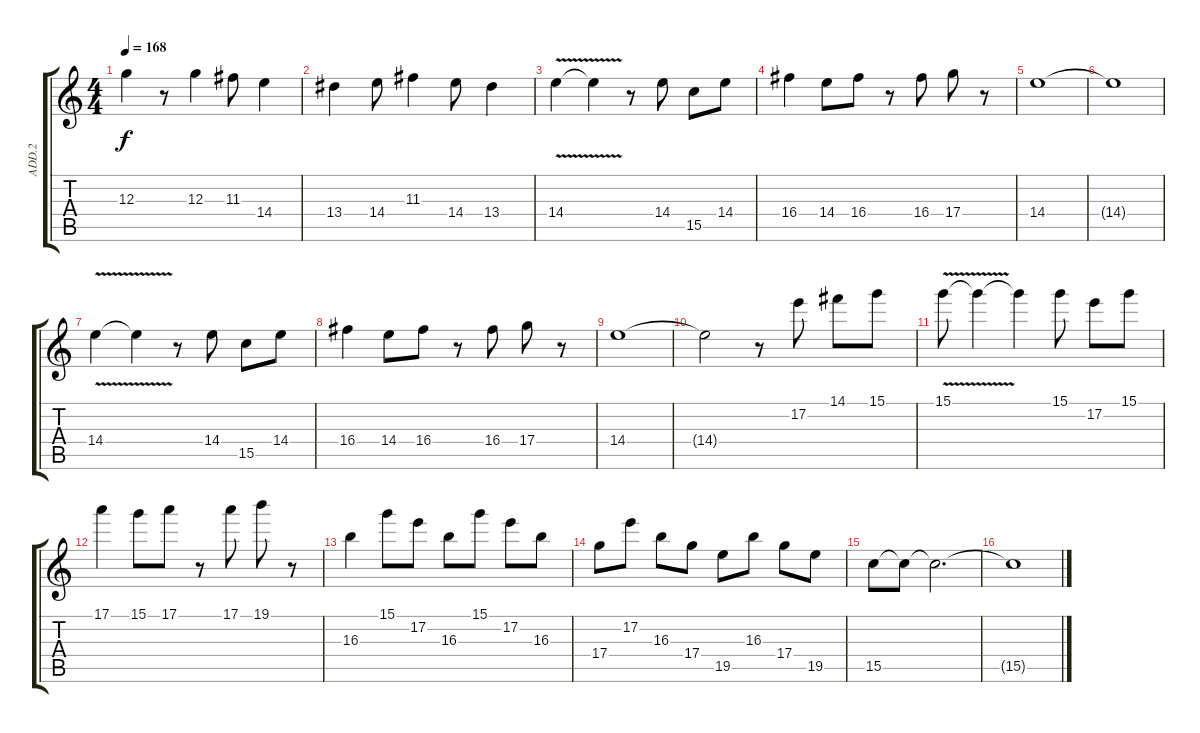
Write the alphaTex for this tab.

\track ("ADD.2" "ADD.2") {instrument overdrivenguitar}
\staff {score tabs}
\tuning (E4 B3 G3 D3 A2 E2) {hide}
\ts (4 4)
\tempo 168
\clef g2
\ks c
12.3.4{dy f} r.8 12.3.4 11.3.8 14.4.4 |
13.4.4 14.4.8 11.3.4 14.4.8 13.4.4 |
14.4{v}.4 14.4{t}.4 r.8 14.4.8 15.5.8 14.4.8 |
16.4.4 14.4.8 16.4.8 r.8 16.4.8 17.4.8 r.8 |
14.4.1 |
14.4{t}.1 |
14.4{v}.4 14.4{t}.4 r.8 14.4.8 15.5.8 14.4.8 |
16.4.4 14.4.8 16.4.8 r.8 16.4.8 17.4.8 r.8 |
14.4.1 |
14.4{t}.2 r.8 17.2.8 14.1.8 15.1.8 |
15.1{v}.8 15.1{t}.4 15.1{t}.4 15.1.8 17.2.8 15.1.8 |
17.1.4 15.1.8 17.1.8 r.8 17.1.8 19.1.8 r.8 |
16.3.4 15.1.8 17.2.8 16.3.8 15.1.8 17.2.8 16.3.8 |
17.4.8 17.2.8 16.3.8 17.4.8 19.5.8 16.3.8 17.4.8 19.5.8 |
15.5.8 15.5{t}.8 15.5{t}.2{d} |
15.5{t}.1
